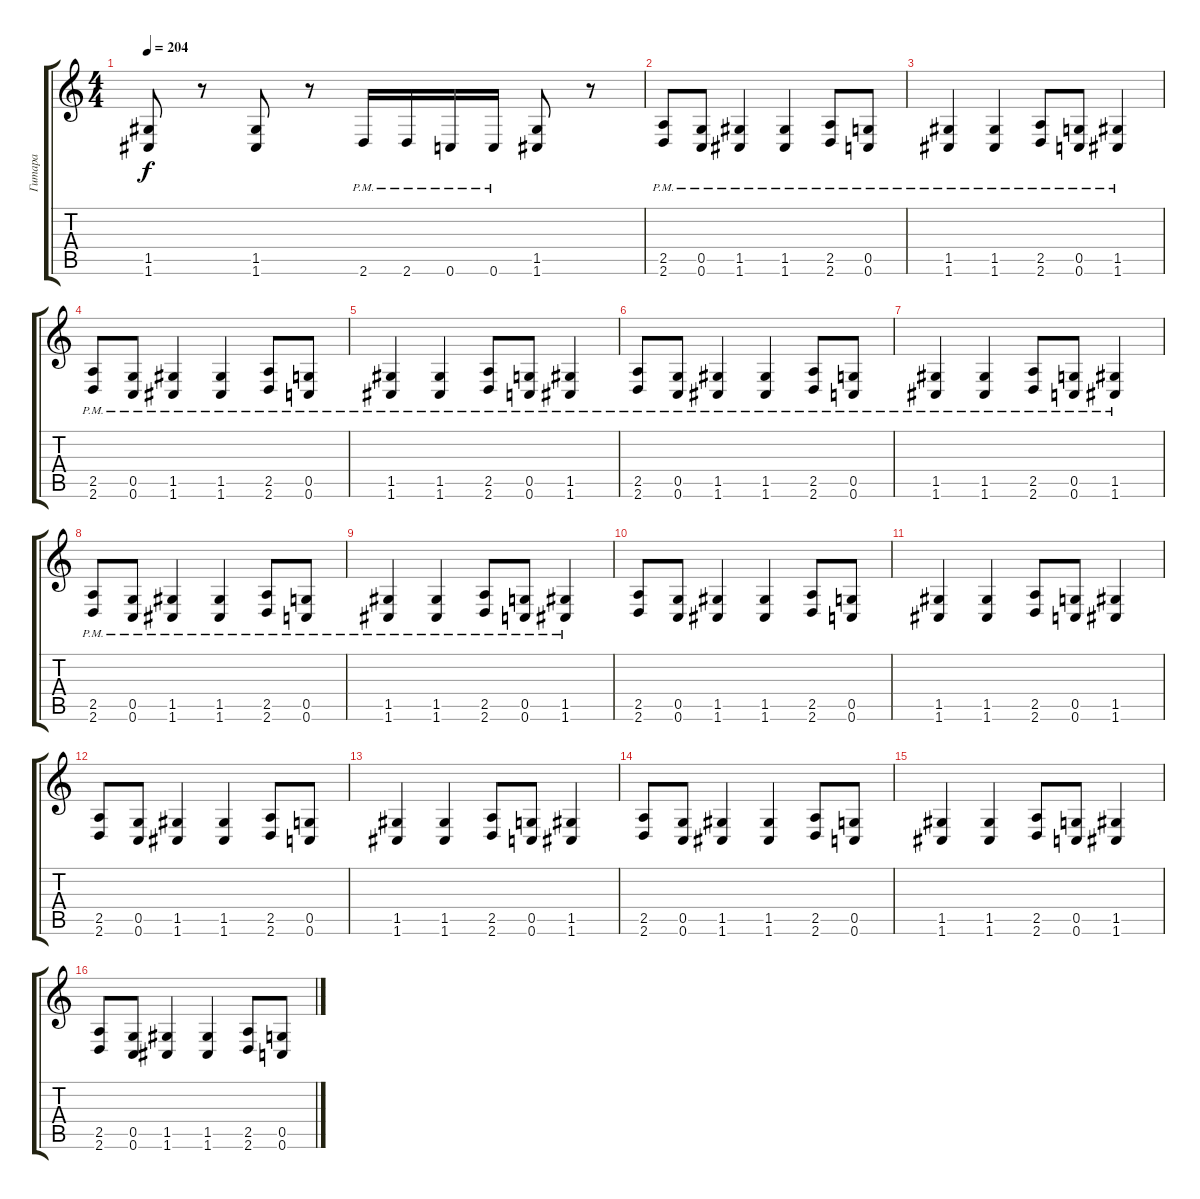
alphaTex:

\track ("Гитара" "Гитара") {instrument overdrivenguitar}
\staff {score tabs}
\tuning (D4 A3 F3 C3 G2 C2) {hide}
\ts (4 4)
\tempo 204
\clef g2
\ks c
(1.5 1.6).8{dy f} r.8 (1.5 1.6).8 r.8 2.6{pm}.16 2.6{pm}.16 0.6{pm}.16 0.6{pm}.16 (1.5 1.6).8 r.8 |
(2.5{pm} 2.6{pm}).8 (0.5{pm} 0.6{pm}).8 (1.5{pm} 1.6{pm}).4 (1.5{pm} 1.6{pm}).4 (2.5{pm} 2.6{pm}).8 (0.5{pm} 0.6{pm}).8 |
(1.5{pm} 1.6{pm}).4 (1.5{pm} 1.6{pm}).4 (2.5{pm} 2.6{pm}).8 (0.5{pm} 0.6{pm}).8 (1.5{pm} 1.6{pm}).4 |
(2.5{pm} 2.6{pm}).8 (0.5{pm} 0.6{pm}).8 (1.5{pm} 1.6{pm}).4 (1.5{pm} 1.6{pm}).4 (2.5{pm} 2.6{pm}).8 (0.5{pm} 0.6{pm}).8 |
(1.5{pm} 1.6{pm}).4 (1.5{pm} 1.6{pm}).4 (2.5{pm} 2.6{pm}).8 (0.5{pm} 0.6{pm}).8 (1.5{pm} 1.6{pm}).4 |
(2.5{pm} 2.6{pm}).8 (0.5{pm} 0.6{pm}).8 (1.5{pm} 1.6{pm}).4 (1.5{pm} 1.6{pm}).4 (2.5{pm} 2.6{pm}).8 (0.5{pm} 0.6{pm}).8 |
(1.5{pm} 1.6{pm}).4 (1.5{pm} 1.6{pm}).4 (2.5{pm} 2.6{pm}).8 (0.5{pm} 0.6{pm}).8 (1.5{pm} 1.6{pm}).4 |
(2.5{pm} 2.6{pm}).8 (0.5{pm} 0.6{pm}).8 (1.5{pm} 1.6{pm}).4 (1.5{pm} 1.6{pm}).4 (2.5{pm} 2.6{pm}).8 (0.5{pm} 0.6{pm}).8 |
(1.5{pm} 1.6{pm}).4 (1.5{pm} 1.6{pm}).4 (2.5{pm} 2.6{pm}).8 (0.5{pm} 0.6{pm}).8 (1.5{pm} 1.6{pm}).4 |
(2.5 2.6).8 (0.5 0.6).8 (1.5 1.6).4 (1.5 1.6).4 (2.5 2.6).8 (0.5 0.6).8 |
(1.5 1.6).4 (1.5 1.6).4 (2.5 2.6).8 (0.5 0.6).8 (1.5 1.6).4 |
(2.5 2.6).8 (0.5 0.6).8 (1.5 1.6).4 (1.5 1.6).4 (2.5 2.6).8 (0.5 0.6).8 |
(1.5 1.6).4 (1.5 1.6).4 (2.5 2.6).8 (0.5 0.6).8 (1.5 1.6).4 |
(2.5 2.6).8 (0.5 0.6).8 (1.5 1.6).4 (1.5 1.6).4 (2.5 2.6).8 (0.5 0.6).8 |
(1.5 1.6).4 (1.5 1.6).4 (2.5 2.6).8 (0.5 0.6).8 (1.5 1.6).4 |
(2.5 2.6).8 (0.5 0.6).8 (1.5 1.6).4 (1.5 1.6).4 (2.5 2.6).8 (0.5 0.6).8
